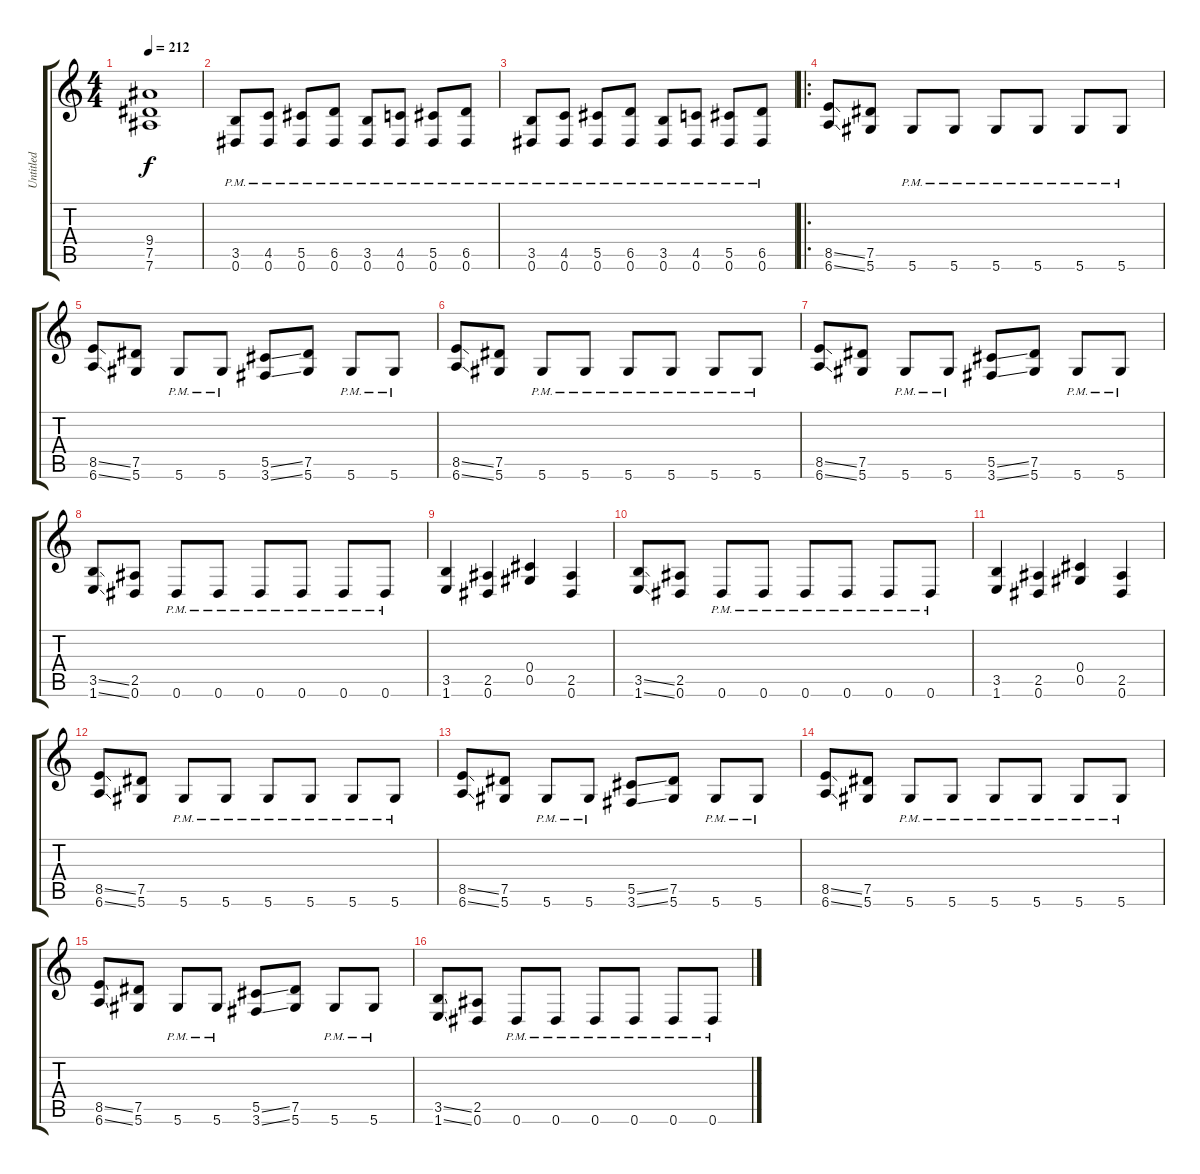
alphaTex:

\track ("Untitled" "Untitled") {instrument distortionguitar}
\staff {score tabs}
\tuning (Eb4 Bb3 Gb3 Db3 Ab2 Eb2) {hide}
\ts (4 4)
\tempo 212
\clef g2
\ks c
(9.4 7.5 7.6).1{dy f} |
(3.5{pm} 0.6{pm}).8 (4.5{pm} 0.6{pm}).8 (5.5{pm} 0.6{pm}).8 (6.5{pm} 0.6{pm}).8 (3.5{pm} 0.6{pm}).8 (4.5{pm} 0.6{pm}).8 (5.5{pm} 0.6{pm}).8 (6.5{pm} 0.6{pm}).8 |
(3.5{pm} 0.6{pm}).8 (4.5{pm} 0.6{pm}).8 (5.5{pm} 0.6{pm}).8 (6.5{pm} 0.6{pm}).8 (3.5{pm} 0.6{pm}).8 (4.5{pm} 0.6{pm}).8 (5.5{pm} 0.6{pm}).8 (6.5{pm} 0.6{pm}).8 |
\ro
(8.5{ss} 6.6{ss}).8 (7.5 5.6).8 5.6{pm}.8 5.6{pm}.8 5.6{pm}.8 5.6{pm}.8 5.6{pm}.8 5.6{pm}.8 |
(8.5{ss} 6.6{ss}).8 (7.5 5.6).8 5.6{pm}.8 5.6{pm}.8 (5.5{ss} 3.6{ss}).8 (7.5 5.6).8 5.6{pm}.8 5.6{pm}.8 |
(8.5{ss} 6.6{ss}).8 (7.5 5.6).8 5.6{pm}.8 5.6{pm}.8 5.6{pm}.8 5.6{pm}.8 5.6{pm}.8 5.6{pm}.8 |
(8.5{ss} 6.6{ss}).8 (7.5 5.6).8 5.6{pm}.8 5.6{pm}.8 (5.5{ss} 3.6{ss}).8 (7.5 5.6).8 5.6{pm}.8 5.6{pm}.8 |
(3.5{ss} 1.6{ss}).8 (2.5 0.6).8 0.6{pm}.8 0.6{pm}.8 0.6{pm}.8 0.6{pm}.8 0.6{pm}.8 0.6{pm}.8 |
(3.5 1.6).4 (2.5 0.6).4 (0.4 0.5).4 (2.5 0.6).4 |
(3.5{ss} 1.6{ss}).8 (2.5 0.6).8 0.6{pm}.8 0.6{pm}.8 0.6{pm}.8 0.6{pm}.8 0.6{pm}.8 0.6{pm}.8 |
(3.5 1.6).4 (2.5 0.6).4 (0.4 0.5).4 (2.5 0.6).4 |
(8.5{ss} 6.6{ss}).8 (7.5 5.6).8 5.6{pm}.8 5.6{pm}.8 5.6{pm}.8 5.6{pm}.8 5.6{pm}.8 5.6{pm}.8 |
(8.5{ss} 6.6{ss}).8 (7.5 5.6).8 5.6{pm}.8 5.6{pm}.8 (5.5{ss} 3.6{ss}).8 (7.5 5.6).8 5.6{pm}.8 5.6{pm}.8 |
(8.5{ss} 6.6{ss}).8 (7.5 5.6).8 5.6{pm}.8 5.6{pm}.8 5.6{pm}.8 5.6{pm}.8 5.6{pm}.8 5.6{pm}.8 |
(8.5{ss} 6.6{ss}).8 (7.5 5.6).8 5.6{pm}.8 5.6{pm}.8 (5.5{ss} 3.6{ss}).8 (7.5 5.6).8 5.6{pm}.8 5.6{pm}.8 |
(3.5{ss} 1.6{ss}).8 (2.5 0.6).8 0.6{pm}.8 0.6{pm}.8 0.6{pm}.8 0.6{pm}.8 0.6{pm}.8 0.6{pm}.8
